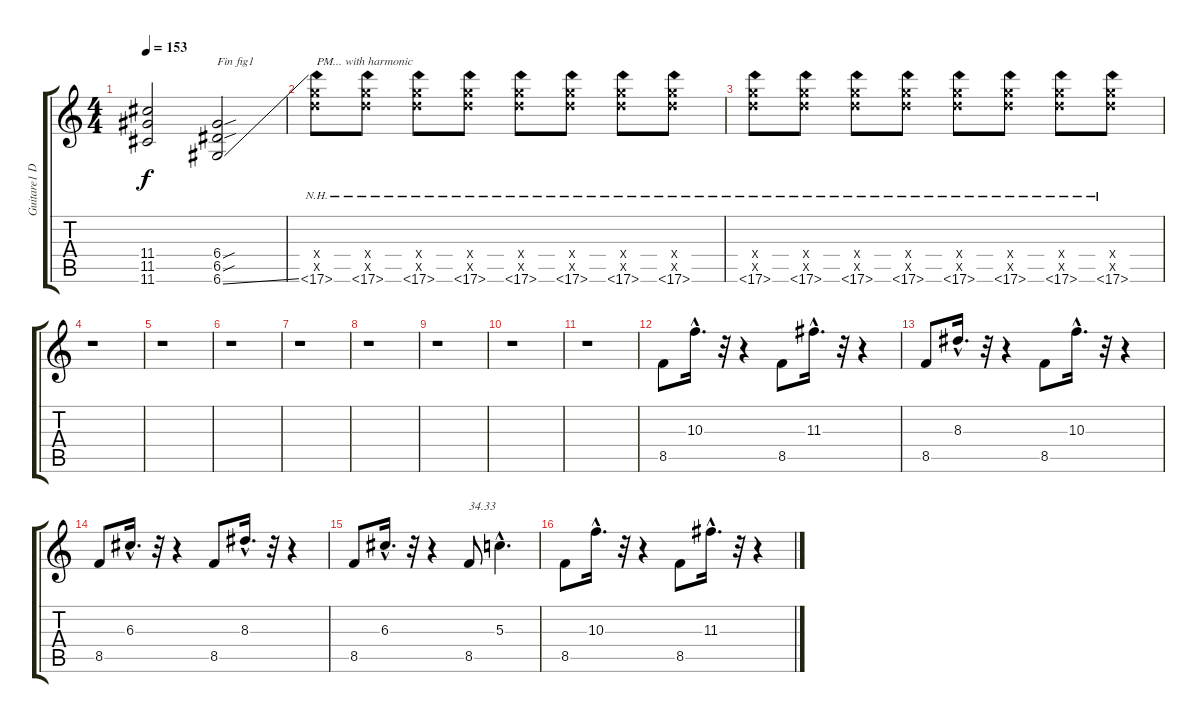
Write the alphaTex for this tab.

\track ("Guitare1 Dr-D" "Guitare1 D") {instrument overdrivenguitar}
\staff {score tabs}
\tuning (E4 B3 G3 D3 A2 D2) {hide}
\ts (4 4)
\tempo 153
\clef g2
\ks c
(11.4{t} 11.5{t} 11.6{t}).2{dy f} (6.4{sou} 6.5{sou} 6.6{ss}).2{txt "Fin fig1"} |
(17.4{x} 17.5{x} 17.6{nh}).8{txt "PM... with harmonic"} (17.4{x} 17.5{x} 17.6{nh}).8 (17.4{x} 17.5{x} 17.6{nh}).8 (17.4{x} 17.5{x} 17.6{nh}).8 (17.4{x} 17.5{x} 17.6{nh}).8 (17.4{x} 17.5{x} 17.6{nh}).8 (17.4{x} 17.5{x} 17.6{nh}).8 (17.4{x} 17.5{x} 17.6{nh}).8 |
(17.4{x} 17.5{x} 17.6{nh}).8 (17.4{x} 17.5{x} 17.6{nh}).8 (17.4{x} 17.5{x} 17.6{nh}).8 (17.4{x} 17.5{x} 17.6{nh}).8 (17.4{x} 17.5{x} 17.6{nh}).8 (17.4{x} 17.5{x} 17.6{nh}).8 (17.4{x} 17.5{x} 17.6{nh}).8 (17.4{x} 17.5{x} 17.6{nh}).8 |
r.1 |
r.1 |
r.1 |
r.1 |
r.1 |
r.1 |
r.1 |
r.1 |
8.5.8 10.3{hac}.16{d} r.32 r.4 8.5.8 11.3{hac}.16{d} r.32 r.4 |
8.5.8 8.3{hac}.16{d} r.32 r.4 8.5.8 10.3{hac}.16{d} r.32 r.4 |
8.5.8 6.3{hac}.16{d} r.32 r.4 8.5.8 8.3{hac}.16{d} r.32 r.4 |
8.5.8 6.3{hac}.16{d} r.32 r.4 8.5.8{txt "34.33"} 5.3{hac}.4{d} |
8.5.8 10.3{hac}.16{d} r.32 r.4 8.5.8 11.3{hac}.16{d} r.32 r.4
